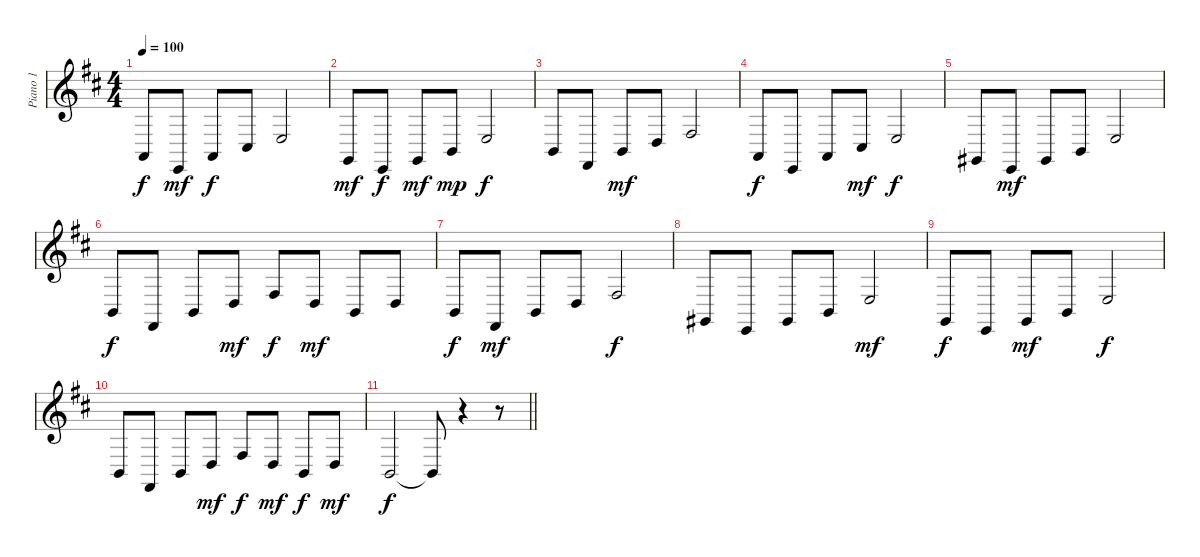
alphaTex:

\track ("Piano 1" "Piano 1") {instrument acousticgrandpiano}
\staff {score}
\tuning (E4 B3 G3 D3 A2 E2) {hide}
\ts (4 4)
\tempo 100
\clef g2
\ks bminor
0.5.8{dy f} 0.6.8{dy mf} 0.5.8{dy f} 4.5.8 2.4.2 |
3.6.8{dy mf} 0.6.8{dy f} 3.6.8{dy mf} 2.5.8{dy mp} 2.4.2{dy f} |
2.5.8 2.6.8 2.5.8{dy mf} 0.4.8 4.4.2 |
0.5.8{dy f} 0.6.8 0.5.8 4.5.8{dy mf} 2.4.2{dy f} |
4.6.8 0.6.8{dy mf} 4.6.8 2.5.8 2.4.2 |
2.5.8{dy f} 2.6.8 2.5.8 0.4.8{dy mf} 4.4.8{dy f} 0.4.8{dy mf} 2.5.8 0.4.8 |
2.5.8{dy f} 2.6.8{dy mf} 2.5.8 0.4.8 4.4.2{dy f} |
4.6.8 0.6.8 4.6.8 2.5.8 2.4.2{dy mf} |
3.6.8{dy f} 0.6.8 3.6.8{dy mf} 2.5.8 2.4.2{dy f} |
2.5.8 2.6.8 2.5.8 0.4.8{dy mf} 4.4.8{dy f} 0.4.8{dy mf} 2.5.8{dy f} 0.4.8{dy mf} |
\barLineRight lightlight
2.5.2{dy f} 2.5{t}.8 r.4 r.8
